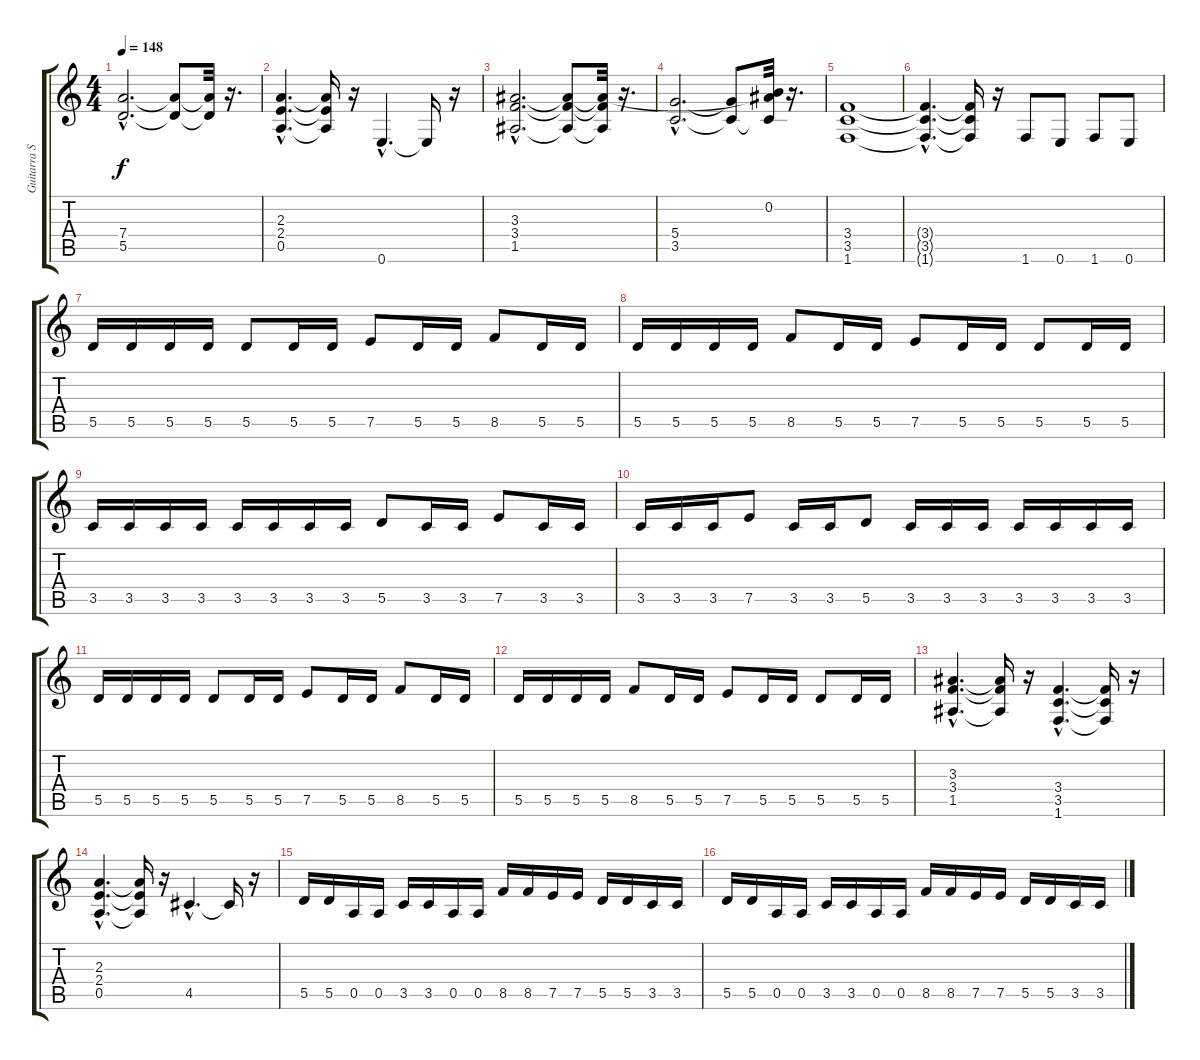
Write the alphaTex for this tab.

\track ("Guitarra Solo" "Guitarra S") {instrument overdrivenguitar}
\staff {score tabs}
\tuning (E4 B3 G3 D3 A2 E2) {hide}
\ts (4 4)
\tempo 148
\clef g2
\ks c
(7.4{hac} 5.5{hac}).2{d dy f} (7.4{t} 5.5{t}).8 (7.4{t} 5.5{t}).32 r.16{d} |
(2.3{hac} 2.4{hac} 0.5{hac}).4{d} (2.3{t} 2.4{t} 0.5{t}).16 r.16 0.6{hac}.4{d} 0.6{t}.16 r.16 |
(3.3{hac} 3.4{hac} 1.5{hac}).2{d} (3.3{t} 3.4{t} 1.5{t}).8 (3.3{t} 3.4{t} 1.5{t}).32 r.16{d} |
(5.4{hac} 3.5{hac}).2{d} (5.4{t} 3.5{t}).8 (0.2 3.3{t} 3.5{t}).32 r.16{d} |
(3.4 3.5 1.6).1 |
(3.4{hac t} 3.5{hac t} 1.6{hac t}).4{d} (3.4{t} 3.5{t} 1.6{t}).16 r.16 1.6.8 0.6.8 1.6.8 0.6.8 |
5.5.16 5.5.16 5.5.16 5.5.16 5.5.8 5.5.16 5.5.16 7.5.8 5.5.16 5.5.16 8.5.8 5.5.16 5.5.16 |
5.5.16 5.5.16 5.5.16 5.5.16 8.5.8 5.5.16 5.5.16 7.5.8 5.5.16 5.5.16 5.5.8 5.5.16 5.5.16 |
3.5.16 3.5.16 3.5.16 3.5.16 3.5.16 3.5.16 3.5.16 3.5.16 5.5.8 3.5.16 3.5.16 7.5.8 3.5.16 3.5.16 |
3.5.16 3.5.16 3.5.16 7.5.8 3.5.16 3.5.16 5.5.8 3.5.16 3.5.16 3.5.16 3.5.16 3.5.16 3.5.16 3.5.16 |
5.5.16 5.5.16 5.5.16 5.5.16 5.5.8 5.5.16 5.5.16 7.5.8 5.5.16 5.5.16 8.5.8 5.5.16 5.5.16 |
5.5.16 5.5.16 5.5.16 5.5.16 8.5.8 5.5.16 5.5.16 7.5.8 5.5.16 5.5.16 5.5.8 5.5.16 5.5.16 |
(3.3{hac} 3.4{hac} 1.5{hac}).4{d} (3.3{t} 3.4{t} 1.5{t}).16 r.16 (3.4{hac} 3.5{hac} 1.6{hac}).4{d} (3.4{t} 3.5{t} 1.6{t}).16 r.16 |
(2.3{hac} 2.4{hac} 0.5{hac}).4{d} (2.3{t} 2.4{t} 0.5{t}).16 r.16 4.5{hac}.4{d} 4.5{t}.16 r.16 |
5.5.16 5.5.16 0.5.16 0.5.16 3.5.16 3.5.16 0.5.16 0.5.16 8.5.16 8.5.16 7.5.16 7.5.16 5.5.16 5.5.16 3.5.16 3.5.16 |
5.5.16 5.5.16 0.5.16 0.5.16 3.5.16 3.5.16 0.5.16 0.5.16 8.5.16 8.5.16 7.5.16 7.5.16 5.5.16 5.5.16 3.5.16 3.5.16
